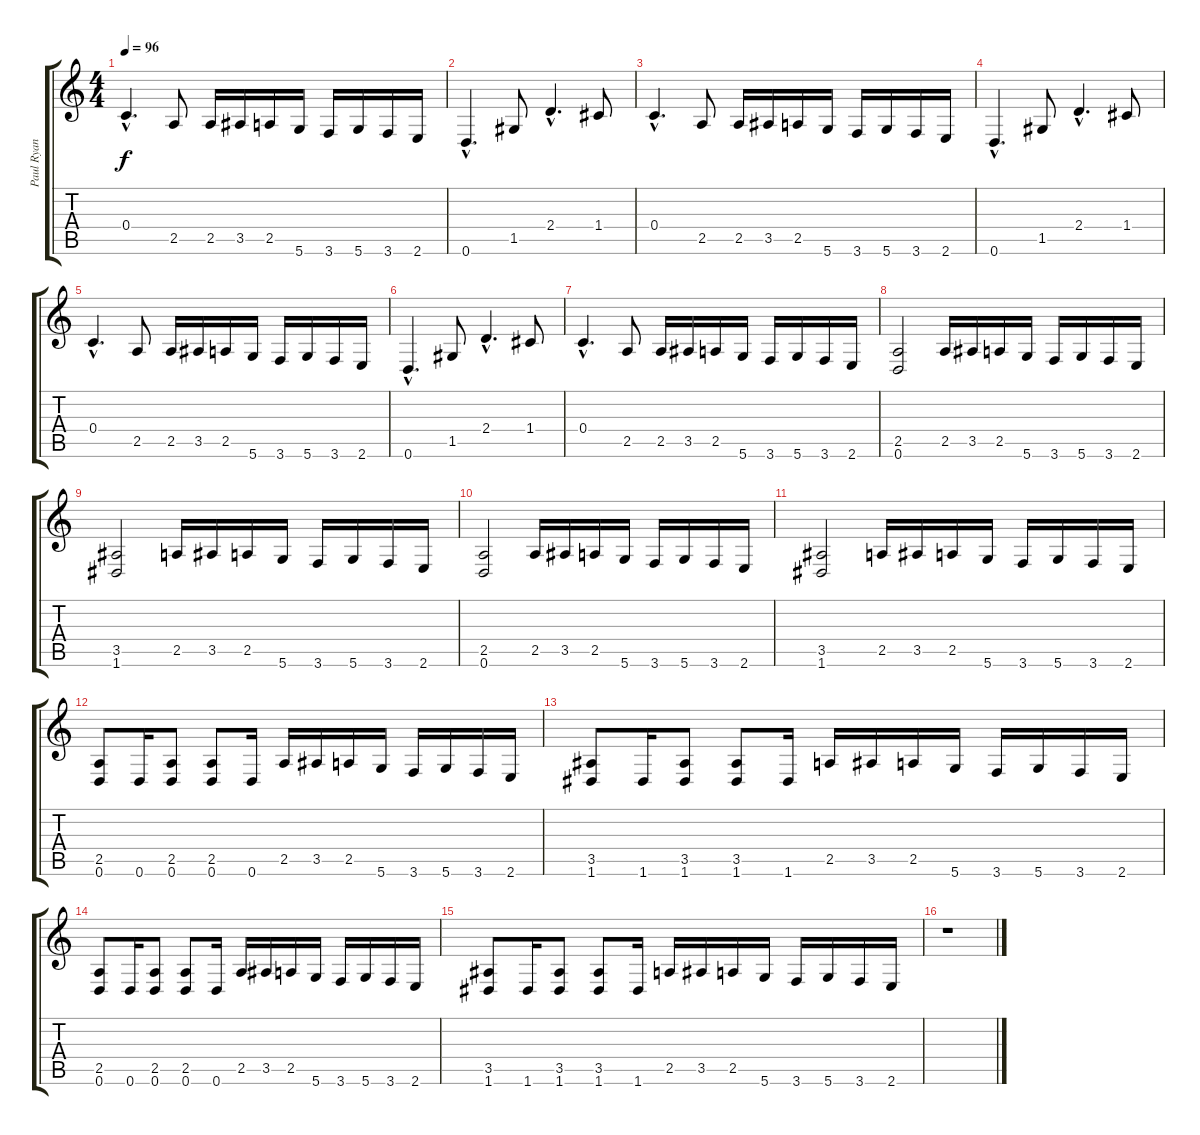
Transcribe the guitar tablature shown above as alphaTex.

\track ("Paul Ryan (Guitar)" "Paul Ryan ") {instrument distortionguitar}
\staff {score tabs}
\tuning (D4 A3 F3 C3 G2 D2) {hide}
\ts (4 4)
\tempo 96
\clef g2
\ks c
0.4{hac}.4{d dy f} 2.5.8 2.5.16 3.5.16 2.5.16 5.6.16 3.6.16 5.6.16 3.6.16 2.6.16 |
0.6{hac}.4{d} 1.5.8 2.4{hac}.4{d} 1.4.8 |
0.4{hac}.4{d} 2.5.8 2.5.16 3.5.16 2.5.16 5.6.16 3.6.16 5.6.16 3.6.16 2.6.16 |
0.6{hac}.4{d} 1.5.8 2.4{hac}.4{d} 1.4.8 |
0.4{hac}.4{d} 2.5.8 2.5.16 3.5.16 2.5.16 5.6.16 3.6.16 5.6.16 3.6.16 2.6.16 |
0.6{hac}.4{d} 1.5.8 2.4{hac}.4{d} 1.4.8 |
0.4{hac}.4{d} 2.5.8 2.5.16 3.5.16 2.5.16 5.6.16 3.6.16 5.6.16 3.6.16 2.6.16 |
(2.5 0.6).2 2.5.16 3.5.16 2.5.16 5.6.16 3.6.16 5.6.16 3.6.16 2.6.16 |
(3.5 1.6).2 2.5.16 3.5.16 2.5.16 5.6.16 3.6.16 5.6.16 3.6.16 2.6.16 |
(2.5 0.6).2 2.5.16 3.5.16 2.5.16 5.6.16 3.6.16 5.6.16 3.6.16 2.6.16 |
(3.5 1.6).2 2.5.16 3.5.16 2.5.16 5.6.16 3.6.16 5.6.16 3.6.16 2.6.16 |
(2.5 0.6).8 0.6.16 (2.5 0.6).8 (2.5 0.6).8 0.6.16 2.5.16 3.5.16 2.5.16 5.6.16 3.6.16 5.6.16 3.6.16 2.6.16 |
(3.5 1.6).8 1.6.16 (3.5 1.6).8 (3.5 1.6).8 1.6.16 2.5.16 3.5.16 2.5.16 5.6.16 3.6.16 5.6.16 3.6.16 2.6.16 |
(2.5 0.6).8 0.6.16 (2.5 0.6).8 (2.5 0.6).8 0.6.16 2.5.16 3.5.16 2.5.16 5.6.16 3.6.16 5.6.16 3.6.16 2.6.16 |
(3.5 1.6).8 1.6.16 (3.5 1.6).8 (3.5 1.6).8 1.6.16 2.5.16 3.5.16 2.5.16 5.6.16 3.6.16 5.6.16 3.6.16 2.6.16 |
r.1
